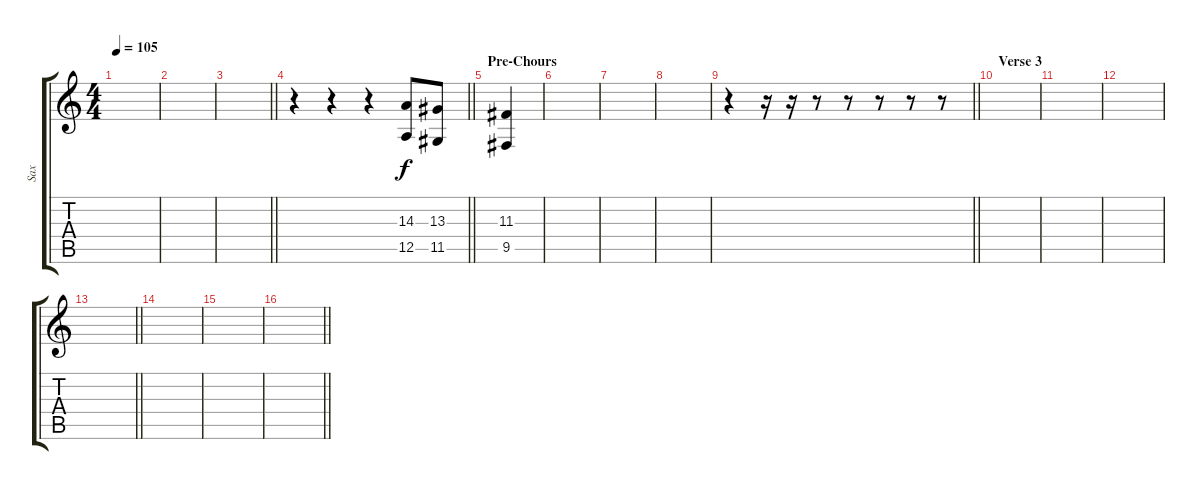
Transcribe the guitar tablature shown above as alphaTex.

\track ("Sax" "Sax") {instrument tenorsax}
\staff {score tabs}
\tuning (E4 B3 G3 D3 A2 E2) {hide}
\ts (4 4)
\tempo 105
\clef g2
\ks c
|
|
\barLineRight lightlight
|
\barLineRight lightlight
r.4 r.4 r.4 (14.3 12.5).8 (13.3 11.5).8 |
\section ("" "Pre-Chours")
(11.3 9.5).4 |
|
|
|
\barLineRight lightlight
r.4 r.16 r.16 r.8 r.8 r.8 r.8 r.8 |
\section ("" "Verse 3")
|
|
|
\barLineRight lightlight
|
|
|
\barLineRight lightlight
